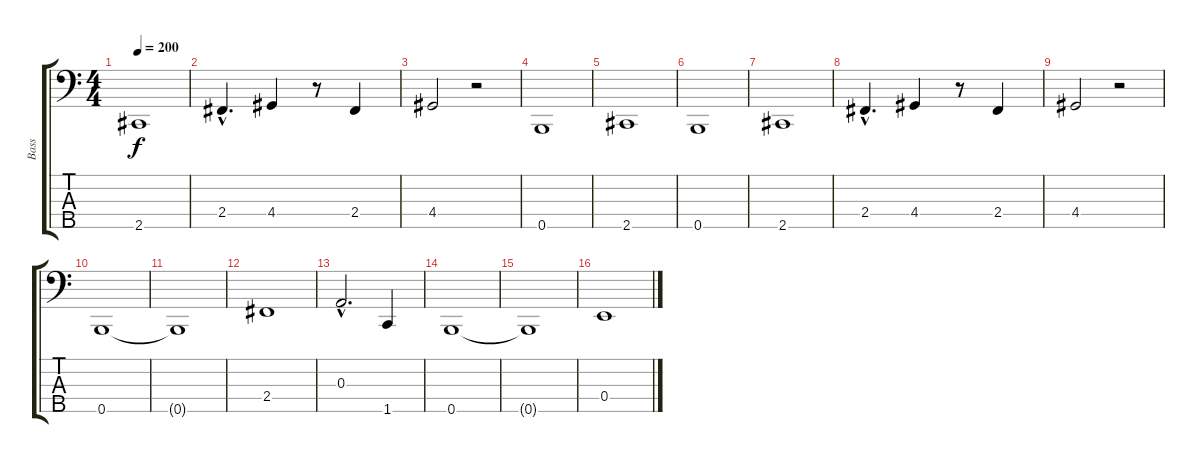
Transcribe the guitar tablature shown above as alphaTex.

\track ("Bass" "Bass") {instrument electricbasspick}
\staff {score tabs}
\tuning (G2 D2 A1 E1 B0) {hide}
\ts (4 4)
\tempo 200
\clef f4
\ks c
2.5.1{dy f} |
2.4{hac}.4{d} 4.4.4 r.8 2.4.4 |
4.4.2 r.2 |
0.5.1 |
2.5.1 |
0.5.1 |
2.5.1 |
2.4{hac}.4{d} 4.4.4 r.8 2.4.4 |
4.4.2 r.2 |
0.5.1 |
0.5{t}.1 |
2.4.1 |
0.3{hac}.2{d} 1.5.4 |
0.5.1 |
0.5{t}.1 |
0.4.1
